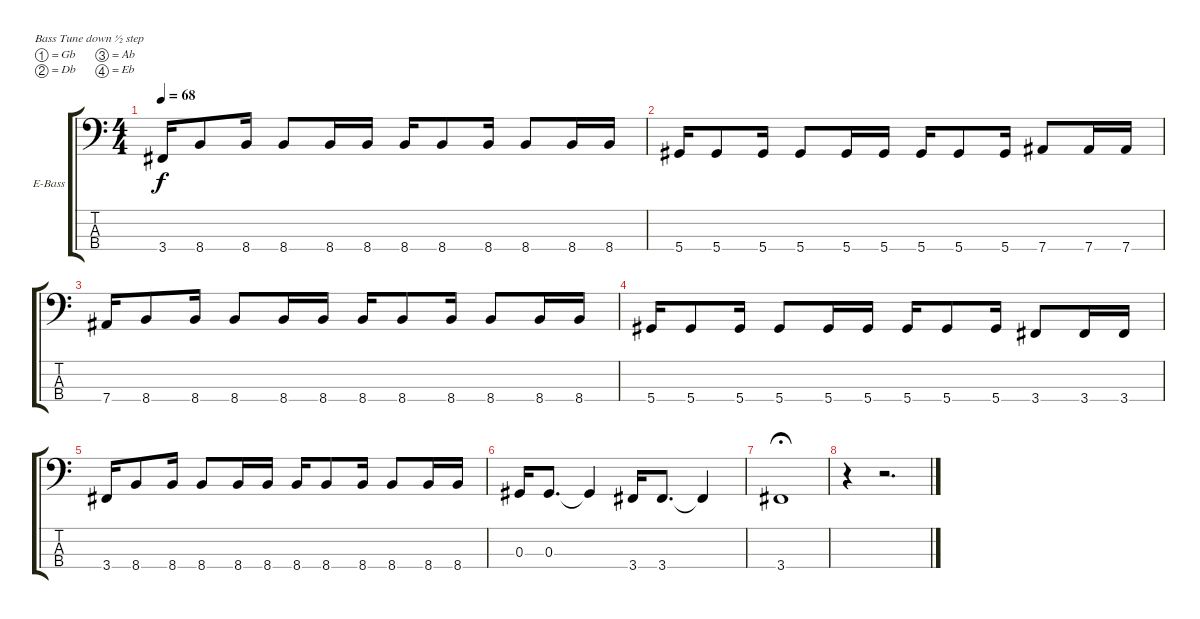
\bracketExtendMode groupsimilarinstruments
\firstSystemTrackNameOrientation horizontal
\otherSystemsTrackNameOrientation horizontal
\track ("Vanya" "E-Bass") {instrument electricbasspick}
\staff {score tabs}
\tuning (Gb2 Db2 Ab1 Eb1)
\ts (4 4)
\tempo 68
\clef f4
\ks c
3.4.16{dy f} 8.4.8 8.4.16 8.4.8 8.4.16 8.4.16 8.4.16 8.4.8 8.4.16 8.4.8 8.4.16 8.4.16 |
5.4.16 5.4.8 5.4.16 5.4.8 5.4.16 5.4.16 5.4.16 5.4.8 5.4.16 7.4.8 7.4.16 7.4.16 |
7.4.16 8.4.8 8.4.16 8.4.8 8.4.16 8.4.16 8.4.16 8.4.8 8.4.16 8.4.8 8.4.16 8.4.16 |
5.4.16 5.4.8 5.4.16 5.4.8 5.4.16 5.4.16 5.4.16 5.4.8 5.4.16 3.4.8 3.4.16 3.4.16 |
3.4.16 8.4.8 8.4.16 8.4.8 8.4.16 8.4.16 8.4.16 8.4.8 8.4.16 8.4.8 8.4.16 8.4.16 |
0.3.16 0.3.8{d} 0.3{t}.4 3.4.16 3.4.8{d} 3.4{t}.4 |
3.4.1{fermata (medium 0.51)} |
r.4 r.2{d}
